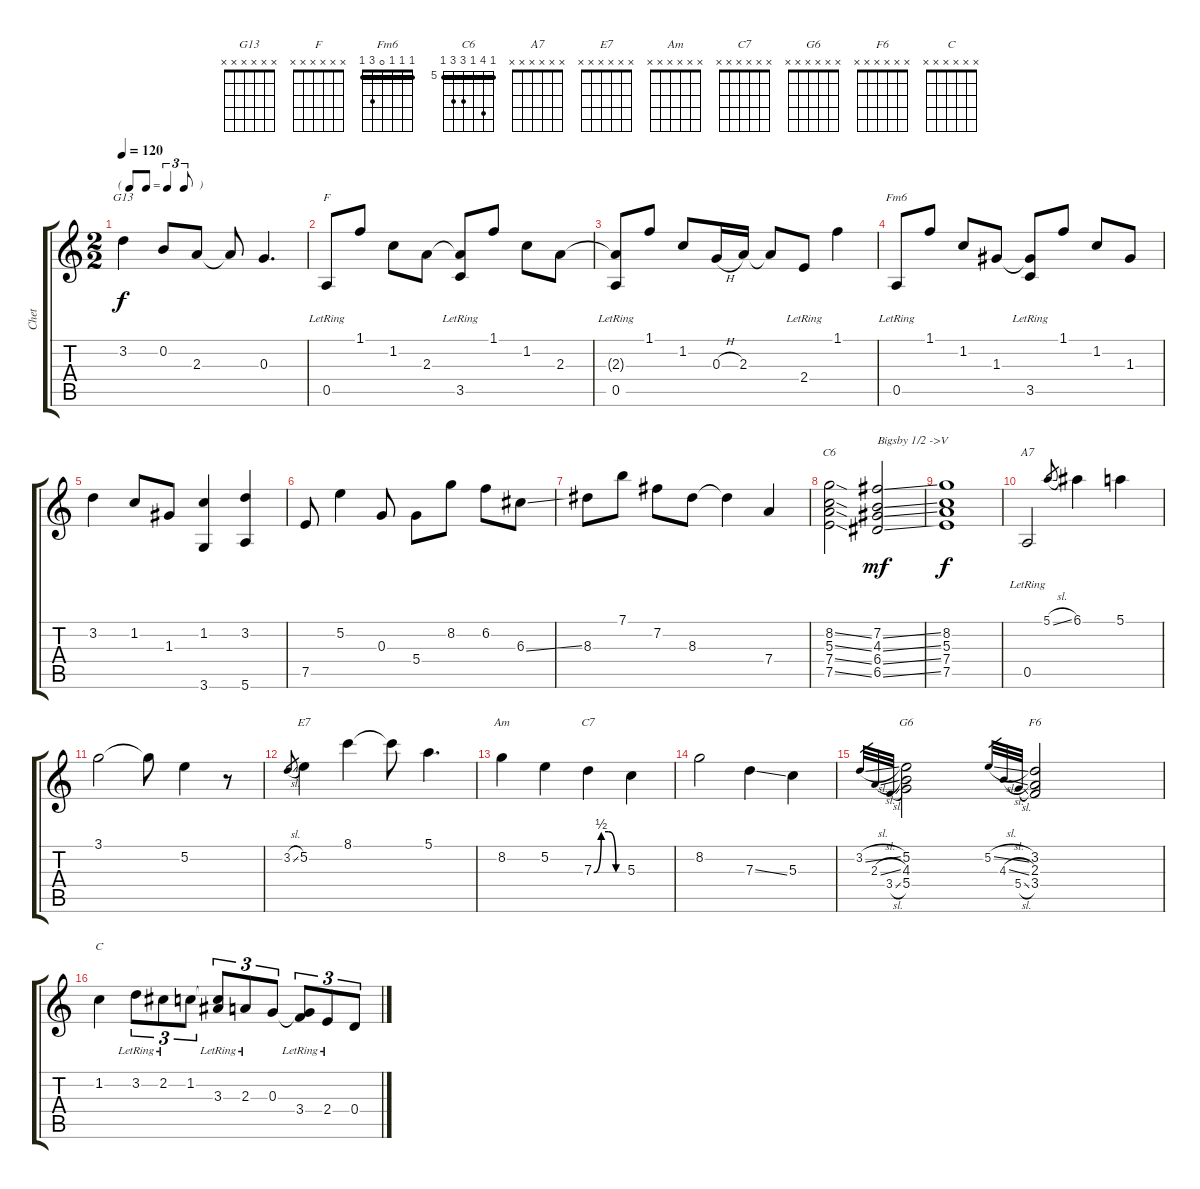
\track ("Chet" "Chet") {instrument electricguitarjazz}
\staff {score tabs}
\tuning (E4 B3 G3 D3 A2 E2) {hide}
\chord ("G13" x x x x x x)
\chord ("F" x x x x x x)
\chord ("Fm6" 1 1 1 0 3 1) {barre 1}
\chord ("C6" 5 8 5 7 7 5) {firstfret 5 barre 5}
\chord ("A7" x x x x x x)
\chord ("E7" x x x x x x)
\chord ("Am" x x x x x x)
\chord ("C7" x x x x x x)
\chord ("G6" x x x x x x)
\chord ("F6" x x x x x x)
\chord ("C" x x x x x x)
\ts (2 2)
\tf triplet8th
\tempo 120
\clef g2
\ks c
3.2{t}.4{ch "G13" dy f} 0.2.8 2.3.8 2.3{t}.8 0.3.4{d} |
0.5{lr}.8{ch "F"} 1.1.8 1.2.8 2.3.8 (2.3{t} 3.5{lr}).8 1.1.8 1.2.8 2.3.8 |
(2.3{t} 0.5{lr}).8 1.1.8 1.2.8 0.3{h}.16 2.3.16 2.3{t}.8 2.4{lr}.8 1.1.4 |
0.5{lr}.8{ch "Fm6"} 1.1.8 1.2.8 1.3.8 (1.3{t} 3.5{lr}).8 1.1.8 1.2.8 1.3.8 |
3.2.4 1.2.8 1.3.8 (1.2 3.6).4 (3.2 5.6).4 |
7.5.8 5.2.4 0.3.8 5.4.8 8.2.8 6.2.8 6.3{ss}.8 |
8.3.8 7.1.8 7.2.8 8.3.8 8.3{t}.4 7.4.4 |
(8.2{ss} 5.3{ss} 7.4{ss} 7.5{ss}).2{ch "C6"} (7.2{ss} 4.3{ss} 6.4{ss} 6.5{ss}).2{txt "Bigsby 1/2 ->V" dy mf} |
(8.2 5.3 7.4 7.5).1{dy f} |
0.5{lr}.2{ch "A7"} 5.1{sl}.8{gr} 6.1.4 5.1.4 |
3.1.2 3.1{t}.8 5.2.4 r.8 |
3.2{sl}.8{gr} 5.2.4{ch "E7"} 8.1.4 8.1{t}.8 5.1.4{d} |
8.2.4{ch "Am"} 5.2.4 7.3{be (custom 0 0 15 2 30 2 45 0 60 0)}.4{ch "C7"} 5.3.4 |
8.2.2 7.3{ss}.4 5.3.4 |
3.2{sl}.32{gr} 2.3{sl}.32{gr} 3.4{sl}.32{gr} (5.2 4.3 5.4).2{ch "G6"} 5.2{sl}.32{gr} 4.3{sl}.32{gr} 5.4{sl}.32{gr} (3.2 2.3 3.4).2{ch "F6"} |
1.2.4{ch "C"} 3.2{lr}.8{tu (3 2)} 2.2{lr}.8{tu (3 2)} 1.2.8{tu (3 2)} (1.2{t} 3.3{lr}).8{tu (3 2)} 2.3{lr}.8{tu (3 2)} 0.3.8{tu (3 2)} (0.3{t} 3.4{lr}).8{tu (3 2)} 2.4{lr}.8{tu (3 2)} 0.4.8{tu (3 2)}
